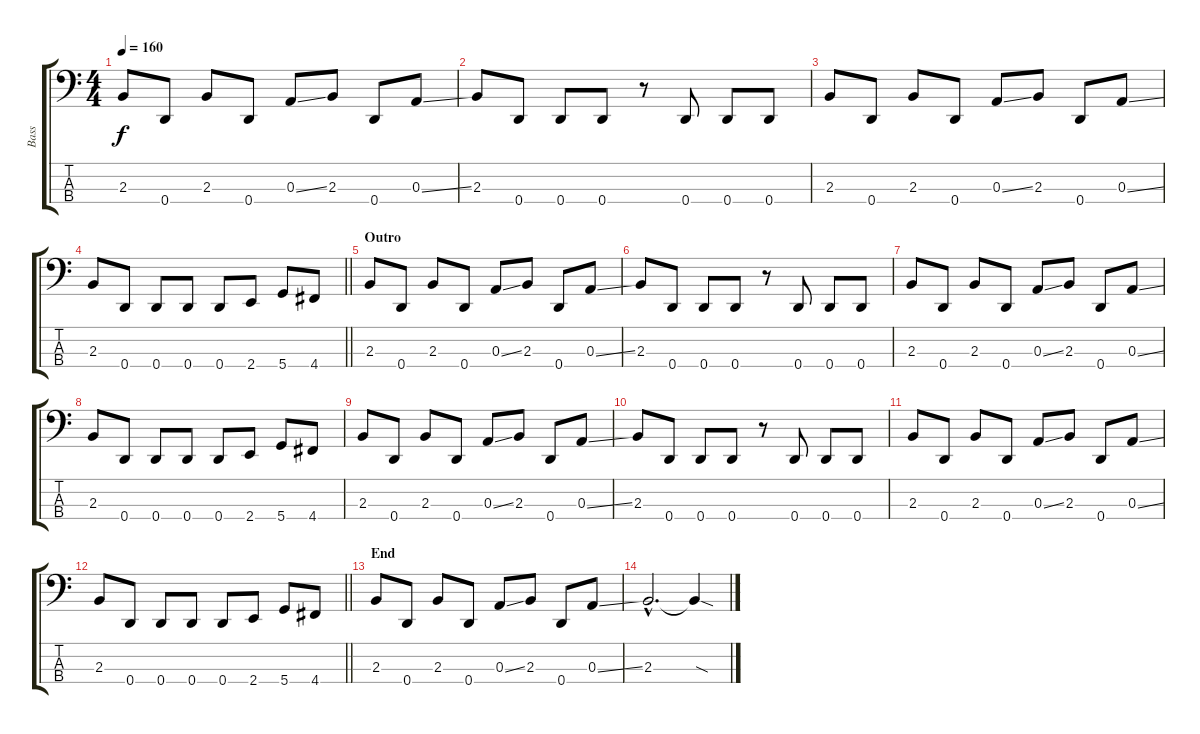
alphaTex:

\track ("Bass" "Bass") {instrument electricbasspick}
\staff {score tabs}
\tuning (G2 D2 A1 D1) {hide}
\ts (4 4)
\tempo 160
\clef f4
\ks c
2.3.8{dy f} 0.4.8 2.3.8 0.4.8 0.3{ss}.8 2.3.8 0.4.8 0.3{ss}.8 |
2.3.8 0.4.8 0.4.8 0.4.8 r.8 0.4.8 0.4.8 0.4.8 |
2.3.8 0.4.8 2.3.8 0.4.8 0.3{ss}.8 2.3.8 0.4.8 0.3{ss}.8 |
\barLineRight lightlight
2.3.8 0.4.8 0.4.8 0.4.8 0.4.8 2.4.8 5.4.8 4.4.8 |
\section ("" "Outro")
2.3.8 0.4.8 2.3.8 0.4.8 0.3{ss}.8 2.3.8 0.4.8 0.3{ss}.8 |
2.3.8 0.4.8 0.4.8 0.4.8 r.8 0.4.8 0.4.8 0.4.8 |
2.3.8 0.4.8 2.3.8 0.4.8 0.3{ss}.8 2.3.8 0.4.8 0.3{ss}.8 |
2.3.8 0.4.8 0.4.8 0.4.8 0.4.8 2.4.8 5.4.8 4.4.8 |
2.3.8 0.4.8 2.3.8 0.4.8 0.3{ss}.8 2.3.8 0.4.8 0.3{ss}.8 |
2.3.8 0.4.8 0.4.8 0.4.8 r.8 0.4.8 0.4.8 0.4.8 |
2.3.8 0.4.8 2.3.8 0.4.8 0.3{ss}.8 2.3.8 0.4.8 0.3{ss}.8 |
\barLineRight lightlight
2.3.8 0.4.8 0.4.8 0.4.8 0.4.8 2.4.8 5.4.8 4.4.8 |
\section ("" "End")
2.3.8 0.4.8 2.3.8 0.4.8 0.3{ss}.8 2.3.8 0.4.8 0.3{ss}.8 |
2.3{hac}.2{d} 2.3{sod t}.4
